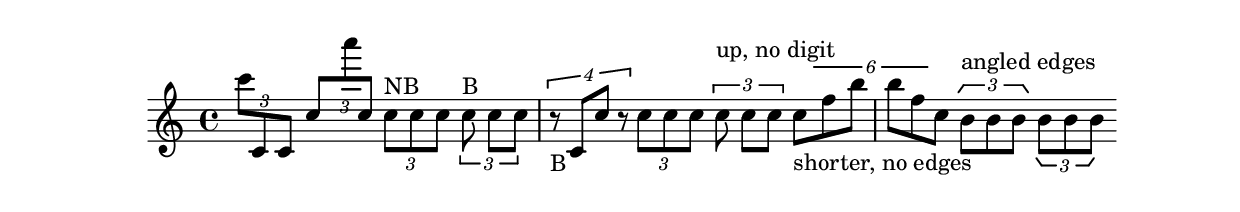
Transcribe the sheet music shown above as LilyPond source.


\header {
texidoc = "Tuplet bracket formatting supports numerous options:
NB should have no bracket, B should have bracket.
"
}
 

\version "1.9.8"


\score { 
    \context Voice \notes\relative c'' {

 	\times 2/3 { c'8 c,, c }
 	\times 2/3 { c'8 c'' c,, }

	
 	\times 2/3 {  c8[^"NB" c c]  }
	
 	\times 2/3 { c8^"B"  c[ c]  }
 	\times 2/4 { r8_"B"  c,[ c'] r8 }
	
 	\property Voice.TupletBracket \override #'bracket-visibility = #'if-no-beam  
 	\times 2/3 {  c8[ c c]  }
	
	\property Voice.TupletBracket \override #'direction = #1
 	\property Voice.TupletBracket \override #'number-visibility = ##f
 	\times 2/3 { c8^""^""^"up, no digit"  c[ c]  }
 	\property Voice.TupletBracket \revert #'number-visibility

	\property Voice.TupletBracket \override #'bracket-visibility = ##t
	\property Voice.TupletBracket \override #'edge-height = #'(0.0 . 0.0)
	\property Voice.TupletBracket \override #'shorten-pair = #'(2.0 . 2.0)
	\times 4/6 { c_"shorter, no edges" f b  b f c}	
	\property Voice.TupletBracket \revert #'edge-height
	\property Voice.TupletBracket \revert #'shorten-pair
    	\property Voice.TupletBracket \override #'bracket-flare = #'(0.5 . 0.5)
	\times 2/3 { b^""^""^"angled edges" b b }
 	\property Voice.TupletBracket \revert #'direction
	\times 2/3 { b b b }

    }
}

